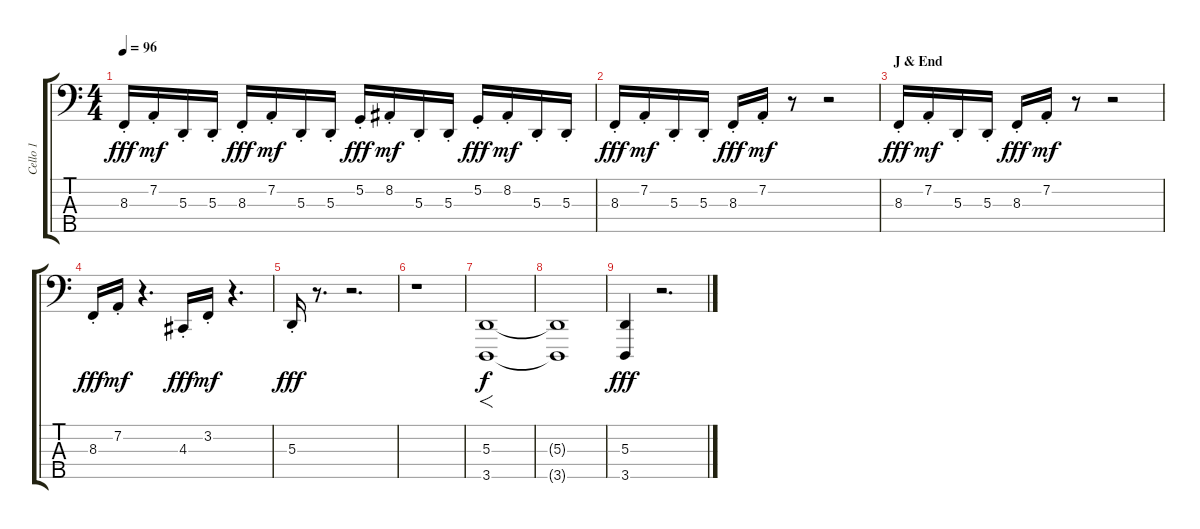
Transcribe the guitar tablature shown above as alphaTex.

\track ("Cello 1" "Cello 1") {instrument cello}
\staff {score tabs}
\tuning (G2 D2 A1 E1 B0) {hide}
\ts (4 4)
\tempo 96
\clef f4
\ks c
8.3{st}.16{dy fff} 7.2{st}.16{dy mf} 5.3{st}.16 5.3{st}.16 8.3{st}.16{dy fff} 7.2{st}.16{dy mf} 5.3{st}.16 5.3{st}.16 5.2{st}.16{dy fff} 8.2{st}.16{dy mf} 5.3{st}.16 5.3{st}.16 5.2{st}.16{dy fff} 8.2{st}.16{dy mf} 5.3{st}.16 5.3{st}.16 |
8.3{st}.16{dy fff} 7.2{st}.16{dy mf} 5.3{st}.16 5.3{st}.16 8.3{st}.16{dy fff} 7.2{st}.16{dy mf} r.8 r.2 |
\section ("" "J & End")
8.3{st}.16{dy fff} 7.2{st}.16{dy mf} 5.3{st}.16 5.3{st}.16 8.3{st}.16{dy fff} 7.2{st}.16{dy mf} r.8 r.2 |
8.3{st}.16{dy fff} 7.2{st}.16{dy mf} r.4{d} 4.3{st}.16{dy fff} 3.2{st}.16{dy mf} r.4{d} |
5.3{st}.16{dy fff} r.8{d} r.2{d} |
r.1 |
(5.3 3.5).1{f dy f} |
(5.3{t} 3.5{t}).1 |
(5.3 3.5).4{dy fff} r.2{d}
